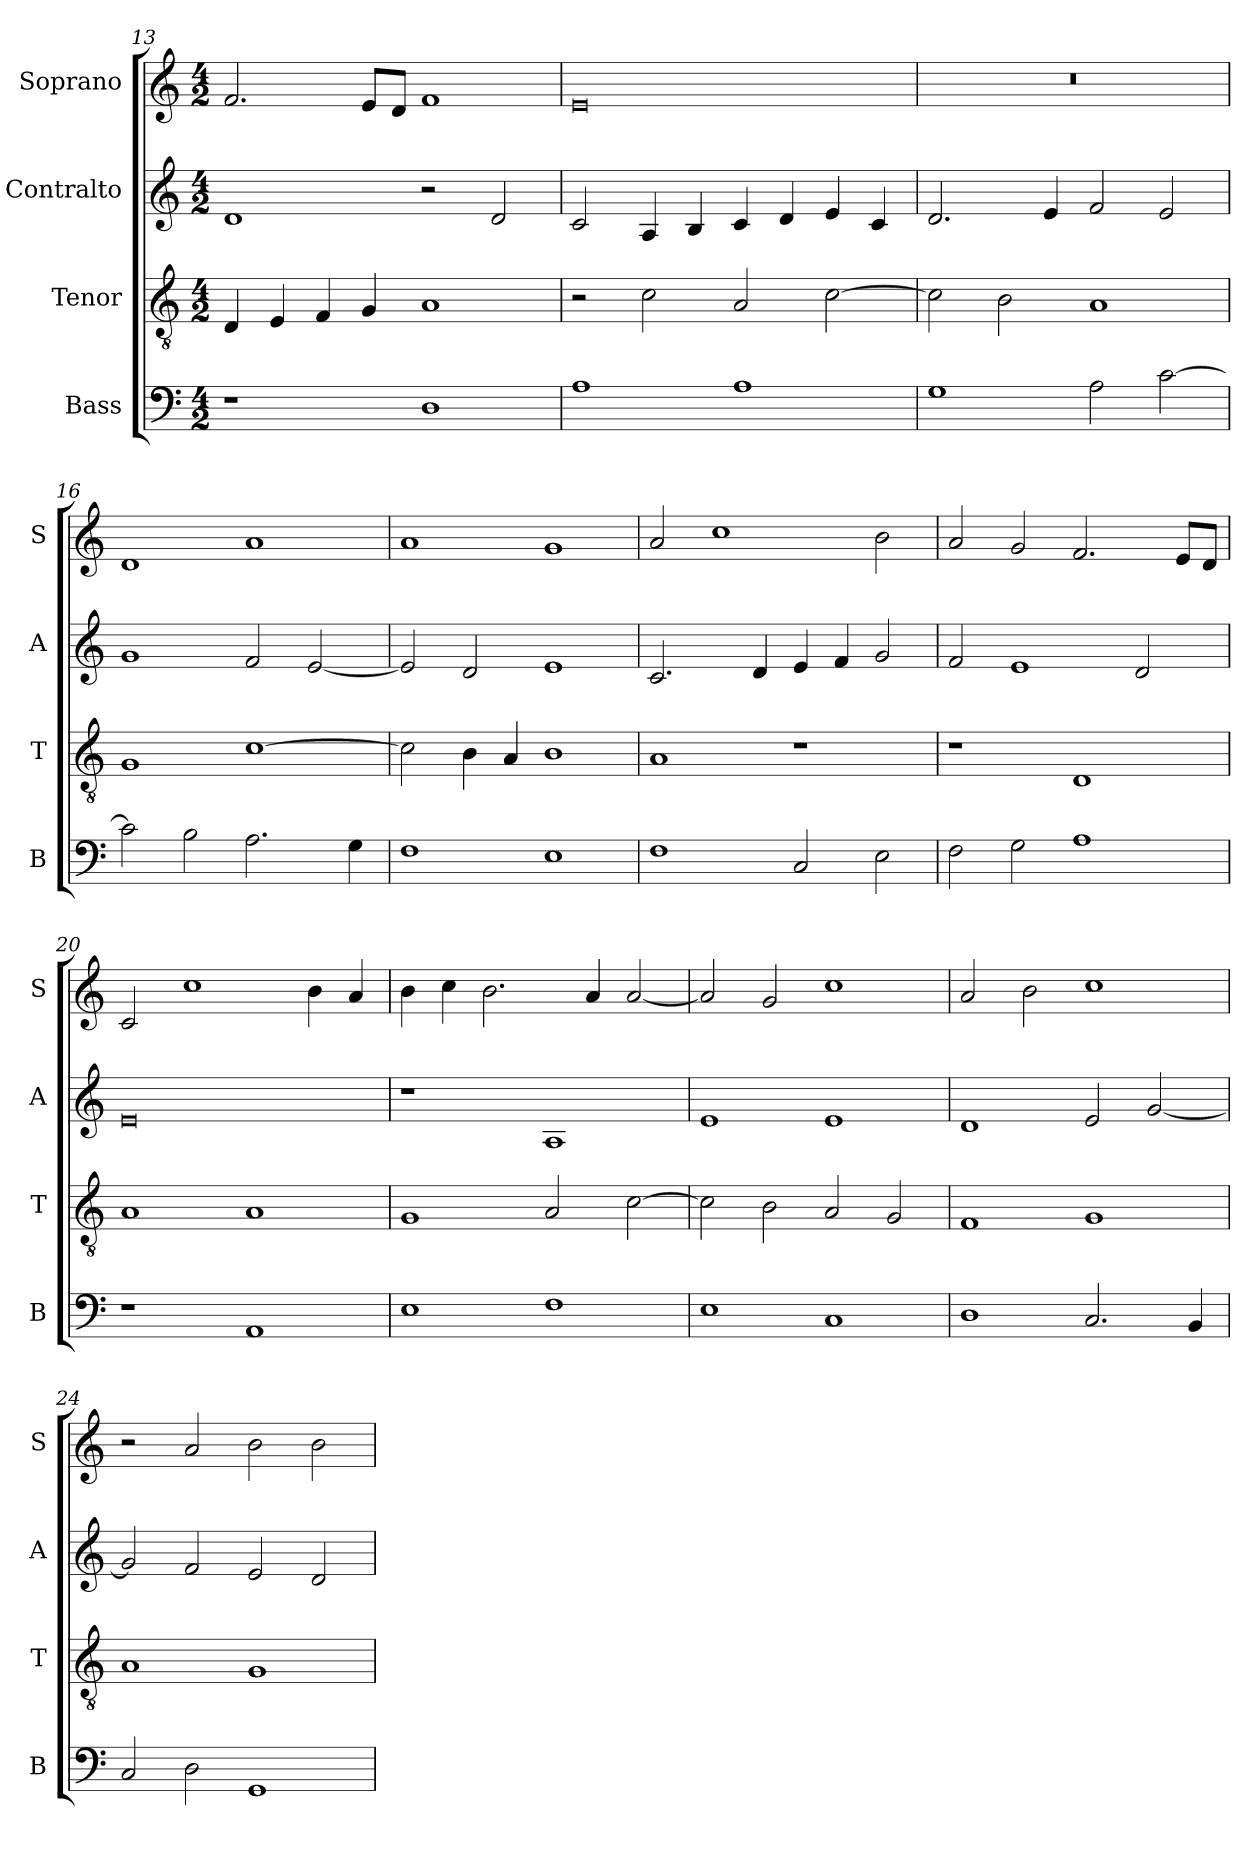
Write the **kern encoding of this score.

**kern	**kern	**kern	**kern
*part4	*part3	*part2	*part1
*staff4	*staff3	*staff2	*staff1
*I"Bass	*I"Tenor	*I"Contralto	*I"Soprano
*I'B	*I'T	*I'A	*I'S
*clefF4	*clefGv2	*clefG2	*clefG2
*k[]	*k[]	*k[]	*k[]
*M4/2	*M4/2	*M4/2	*M4/2
=13	=13	=13	=13
1r	4D	1d	2.f
.	4E	.	.
.	4F	.	.
.	4G	.	8e/L
.	.	.	8d/J
1D	1A	2r	1f
.	.	2d	.
=14	=14	=14	=14
1A	2r	2c	0e
.	2c	4A	.
.	.	4B	.
1A	2A	4c	.
.	.	4d	.
.	[2c	4e	.
.	.	4c	.
=15	=15	=15	=15
1G	2c]	2.d	0r
.	2B	.	.
.	.	4e	.
2A	1A	2f	.
[2c	.	2e	.
=16	=16	=16	=16
2c]	1G	1g	1d
2B	.	.	.
2.A	[1c	2f	1a
.	.	[2e	.
4G	.	.	.
=17	=17	=17	=17
1F	2c]	2e]	1a
.	4B	2d	.
.	4A	.	.
1E	1B	1e	1g
=18	=18	=18	=18
1F	1A	2.c	2a
.	.	.	1cc
.	.	4d	.
2C	1r	4e	.
.	.	4f	.
2E	.	2g	2b
=19	=19	=19	=19
2F	1r	2f	2a
2G	.	1e	2g
1A	1D	.	2.f
.	.	2d	.
.	.	.	8e/L
.	.	.	8d/J
=20	=20	=20	=20
1r	1A	0e	2c
.	.	.	1cc
1AA	1A	.	.
.	.	.	4b
.	.	.	4a
=21	=21	=21	=21
1E	1G	1r	4b
.	.	.	4cc
.	.	.	2.b
1F	2A	1A	.
.	.	.	4a
.	[2c	.	[2a
=22	=22	=22	=22
1E	2c]	1e	2a]
.	2B	.	2g
1C	2A	1e	1cc
.	2G	.	.
=23	=23	=23	=23
1D	1F	1d	2a
.	.	.	2b
2.C	1G	2e	1cc
.	.	[2g	.
4BB	.	.	.
=24	=24	=24	=24
2C	1A	2g]	2r
2D	.	2f	2a
1GG	1G	2e	2b
.	.	2d	2b
=	=	=	=
*-	*-	*-	*-
